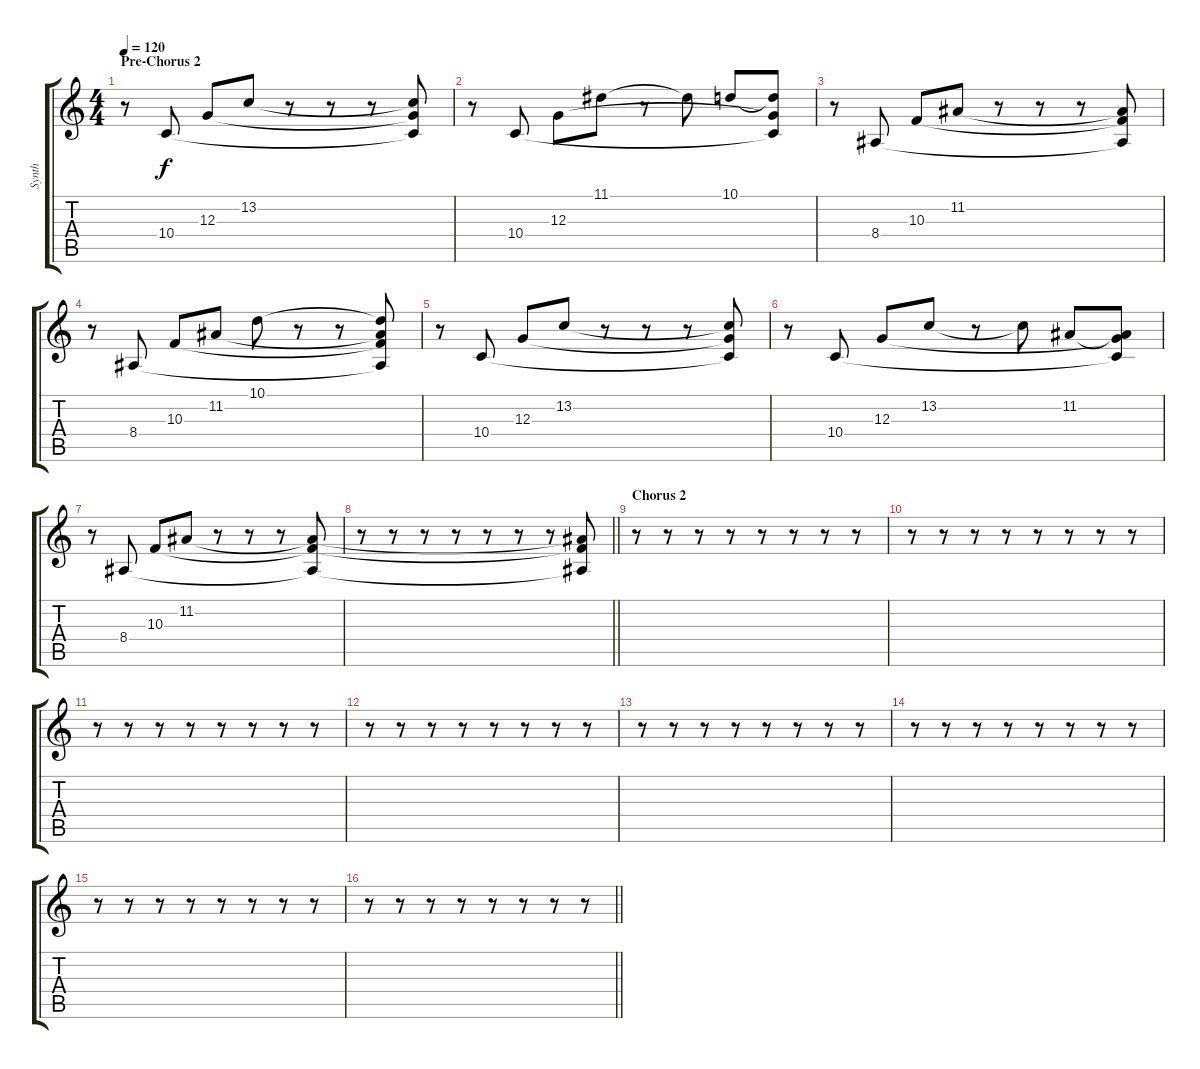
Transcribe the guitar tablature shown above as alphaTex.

\track ("Synth" "Synth") {instrument pad1newage}
\staff {score tabs}
\tuning (E4 B3 G3 D3 A2 D2) {hide}
\ts (4 4)
\section ("" "Pre-Chorus 2")
\tempo 120
\clef g2
\ks c
r.8{dy f} 10.4.8 12.3.8 13.2.8 r.8 r.8 r.8 (13.2{t} 12.3{t} 10.4{t}).8 |
r.8 10.4.8 12.3.8 11.1.8 r.8 11.1{t}.8 10.1.8 (10.1{t} 12.3{t} 10.4{t}).8 |
r.8 8.4.8 10.3.8 11.2.8 r.8 r.8 r.8 (11.2{t} 10.3{t} 8.4{t}).8 |
r.8 8.4.8 10.3.8 11.2.8 10.1.8 r.8 r.8 (10.1{t} 11.2{t} 10.3{t} 8.4{t}).8 |
r.8 10.4.8 12.3.8 13.2.8 r.8 r.8 r.8 (13.2{t} 12.3{t} 10.4{t}).8 |
r.8 10.4.8 12.3.8 13.2.8 r.8 13.2{t}.8 11.2.8 (11.2{t} 12.3{t} 10.4{t}).8 |
r.8 8.4.8 10.3.8 11.2.8 r.8 r.8 r.8 (11.2{t} 10.3{t} 8.4{t}).8 |
\barLineRight lightlight
r.8 r.8 r.8 r.8 r.8 r.8 r.8 (11.2{t} 10.3{t} 8.4{t}).8 |
\section ("" "Chorus 2")
r.8 r.8 r.8 r.8 r.8 r.8 r.8 r.8 |
r.8 r.8 r.8 r.8 r.8 r.8 r.8 r.8 |
r.8 r.8 r.8 r.8 r.8 r.8 r.8 r.8 |
r.8 r.8 r.8 r.8 r.8 r.8 r.8 r.8 |
r.8 r.8 r.8 r.8 r.8 r.8 r.8 r.8 |
r.8 r.8 r.8 r.8 r.8 r.8 r.8 r.8 |
r.8 r.8 r.8 r.8 r.8 r.8 r.8 r.8 |
\barLineRight lightlight
r.8 r.8 r.8 r.8 r.8 r.8 r.8 r.8
